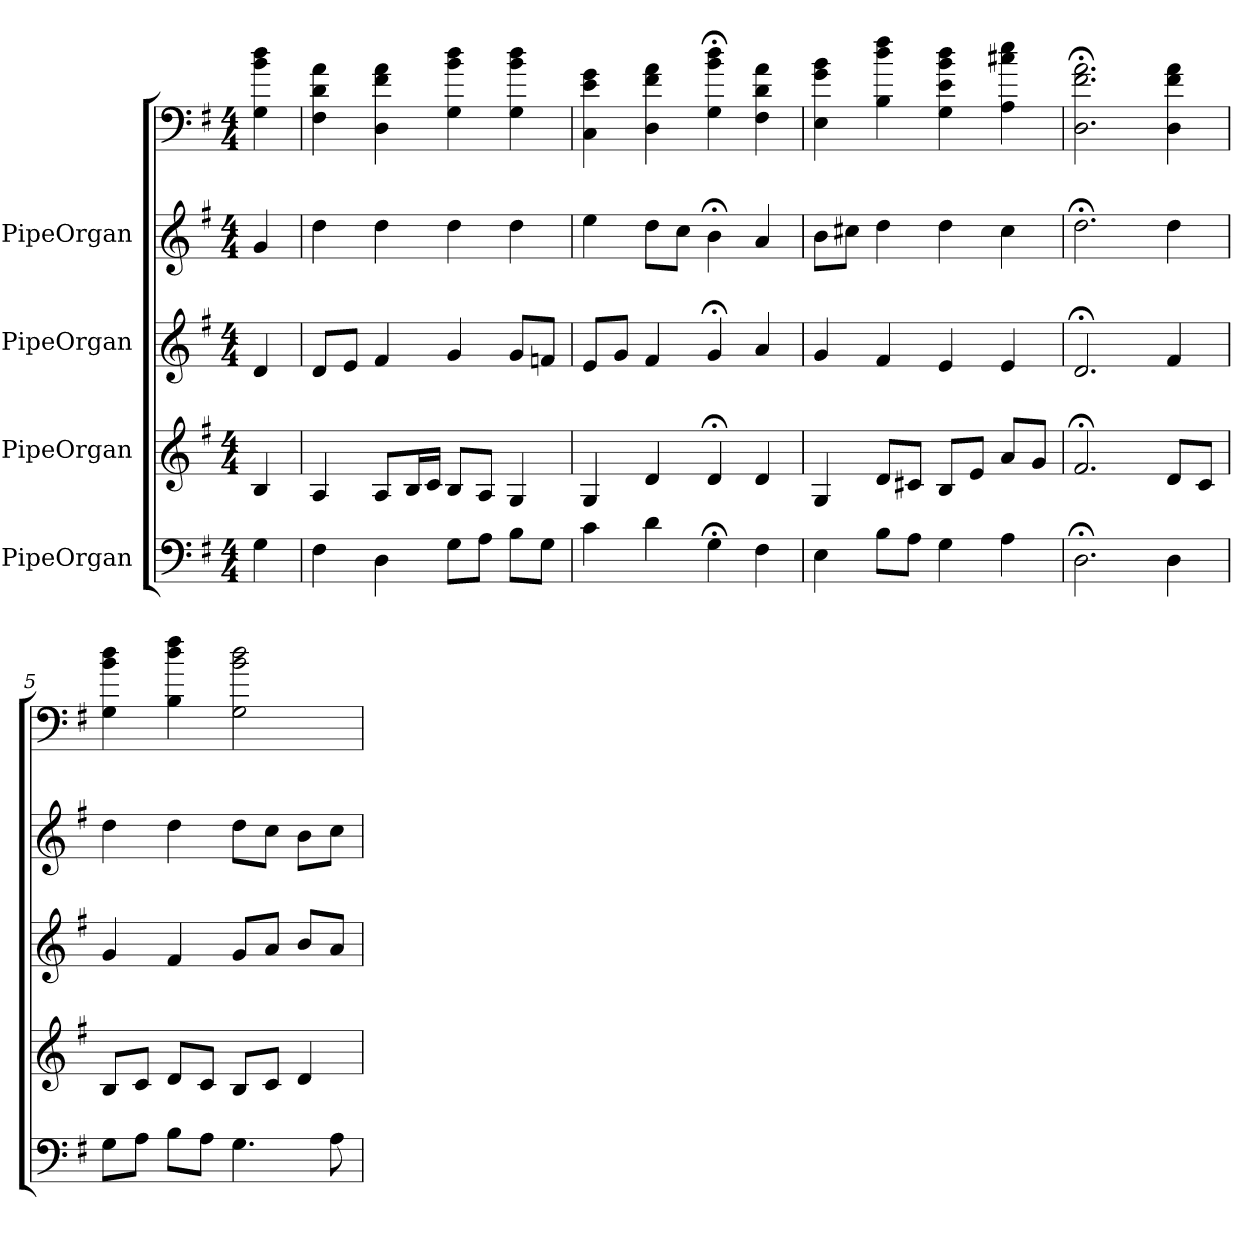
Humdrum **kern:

**kern	**kern	**kern	**kern	**kern
*part5	*part4	*part3	*part2	*part1
*staff5	*staff4	*staff3	*staff2	*staff1
*I"PipeOrgan	*I"PipeOrgan	*I"PipeOrgan	*I"PipeOrgan	*
*k[f#]	*k[f#]	*k[f#]	*k[f#]	*k[f#]
*G:	*G:	*G:	*G:	*G:
*M4/4	*M4/4	*M4/4	*M4/4	*M4/4
*MM60	*MM60	*MM60	*MM60	*MM60
=	=	=	=	=
4G	4B	4d	4g	4G 4b 4dd
=1	=1	=1	=1	=1
4F#	4A	8dL	4dd	4F# 4d 4a
.	.	8eJ	.	.
4D	8AL	4f#	4dd	4D 4f# 4a
.	16BL	.	.	.
.	16cJJ	.	.	.
8GL	8BL	4g	4dd	4G 4b 4dd
8AJ	8AJ	.	.	.
8BL	4G	8gL	4dd	4G 4b 4dd
8GJ	.	8fnJ	.	.
=2	=2	=2	=2	=2
4c	4G	8eL	4ee	4C 4e 4g
.	.	8gJ	.	.
4d	4d	4f#	8ddL	4D 4f# 4a
.	.	.	8ccJ	.
4G;<	4d;<	4g;<	4b;<	4G;< 4b;< 4dd;<
4F#	4d	4a	4a	4F# 4d 4a
=3	=3	=3	=3	=3
4E	4G	4g	8bL	4E 4g 4b
.	.	.	8cc#XJ	.
8BL	8dL	4f#	4dd	4B 4dd 4ff#
8AJ	8c#XJ	.	.	.
4G	8BL	4e	4dd	4G 4e 4b 4dd
.	8eJ	.	.	.
4A	8aL	4e	4cc#	4A 4cc#X 4ee
.	8gJ	.	.	.
=4	=4	=4	=4	=4
2.D;<	2.f#;<	2.d;<	2.dd;<	2.D;< 2.f#;< 2.a;<
4D	8dL	4f#	4dd	4D 4f# 4a
.	8cJ	.	.	.
=5	=5	=5	=5	=5
8GL	8BL	4g	4dd	4G 4b 4dd
8AJ	8cJ	.	.	.
8BL	8dL	4f#	4dd	4B 4dd 4ff#
8AJ	8cJ	.	.	.
4.G	8BL	8gL	8ddL	2G 2b 2dd
.	8cJ	8aJ	8ccJ	.
.	4d	8bL	8bL	.
8A	.	8aJ	8ccJ	.
=	=	=	=	=
*-	*-	*-	*-	*-
